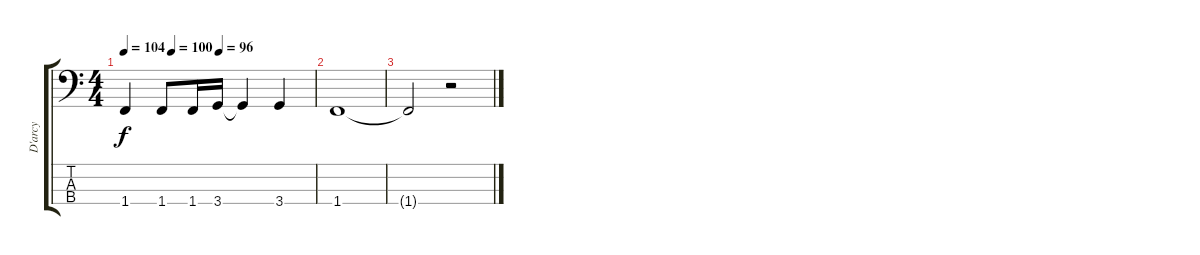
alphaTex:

\track ("D'arcy" "D'arcy") {instrument electricbasspick}
\staff {score tabs}
\tuning (G2 D2 A1 E1) {hide}
\ts (4 4)
\tempo 104
\tempo (100 0.25)
\tempo (96 0.5)
\clef f4
\ks c
1.4.4{dy f} 1.4.8 1.4.16 3.4.16 3.4{t}.4 3.4.4 |
1.4.1 |
1.4{t}.2 r.2
